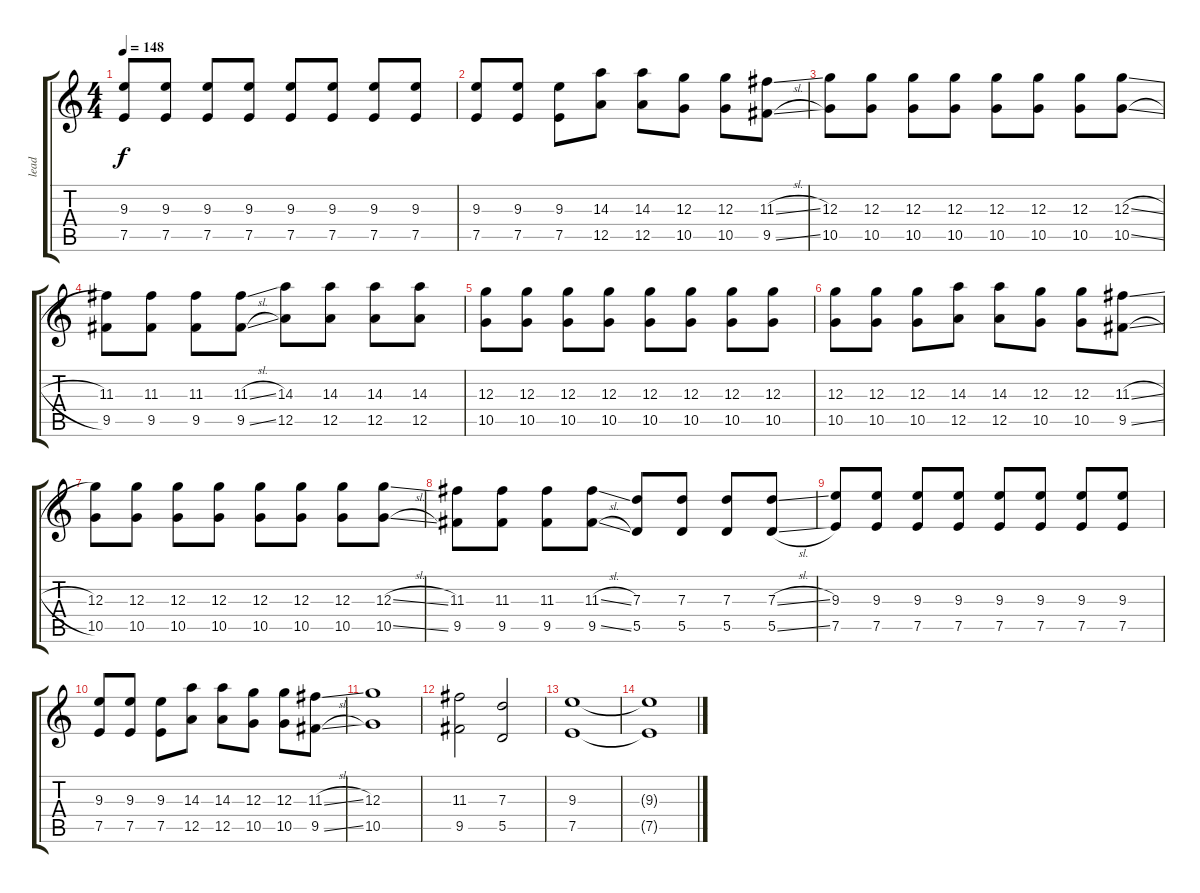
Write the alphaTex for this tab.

\track ("lead" "lead") {instrument distortionguitar}
\staff {score tabs}
\tuning (E4 B3 G3 D3 A2 E2) {hide}
\ts (4 4)
\tempo 148
\clef g2
\ks c
(9.3 7.5).8{dy f} (9.3 7.5).8 (9.3 7.5).8 (9.3 7.5).8 (9.3 7.5).8 (9.3 7.5).8 (9.3 7.5).8 (9.3 7.5).8 |
(9.3 7.5).8 (9.3 7.5).8 (9.3 7.5).8 (14.3 12.5).8 (14.3 12.5).8 (12.3 10.5).8 (12.3 10.5).8 (11.3{sl} 9.5{sl}).8 |
(12.3 10.5).8 (12.3 10.5).8 (12.3 10.5).8 (12.3 10.5).8 (12.3 10.5).8 (12.3 10.5).8 (12.3 10.5).8 (12.3{sl} 10.5{sl}).8 |
(11.3 9.5).8 (11.3 9.5).8 (11.3 9.5).8 (11.3{sl} 9.5{sl}).8 (14.3 12.5).8 (14.3 12.5).8 (14.3 12.5).8 (14.3 12.5).8 |
(12.3 10.5).8 (12.3 10.5).8 (12.3 10.5).8 (12.3 10.5).8 (12.3 10.5).8 (12.3 10.5).8 (12.3 10.5).8 (12.3 10.5).8 |
(12.3 10.5).8 (12.3 10.5).8 (12.3 10.5).8 (14.3 12.5).8 (14.3 12.5).8 (12.3 10.5).8 (12.3 10.5).8 (11.3{sl} 9.5{sl}).8 |
(12.3 10.5).8 (12.3 10.5).8 (12.3 10.5).8 (12.3 10.5).8 (12.3 10.5).8 (12.3 10.5).8 (12.3 10.5).8 (12.3{sl} 10.5{sl}).8 |
(11.3 9.5).8 (11.3 9.5).8 (11.3 9.5).8 (11.3{sl} 9.5{sl}).8 (7.3 5.5).8 (7.3 5.5).8 (7.3 5.5).8 (7.3{sl} 5.5{sl}).8 |
(9.3 7.5).8 (9.3 7.5).8 (9.3 7.5).8 (9.3 7.5).8 (9.3 7.5).8 (9.3 7.5).8 (9.3 7.5).8 (9.3 7.5).8 |
(9.3 7.5).8 (9.3 7.5).8 (9.3 7.5).8 (14.3 12.5).8 (14.3 12.5).8 (12.3 10.5).8 (12.3 10.5).8 (11.3{sl} 9.5{sl}).8 |
(12.3 10.5).1 |
(11.3 9.5).2 (7.3 5.5).2 |
(9.3 7.5).1 |
(9.3{t} 7.5{t}).1
